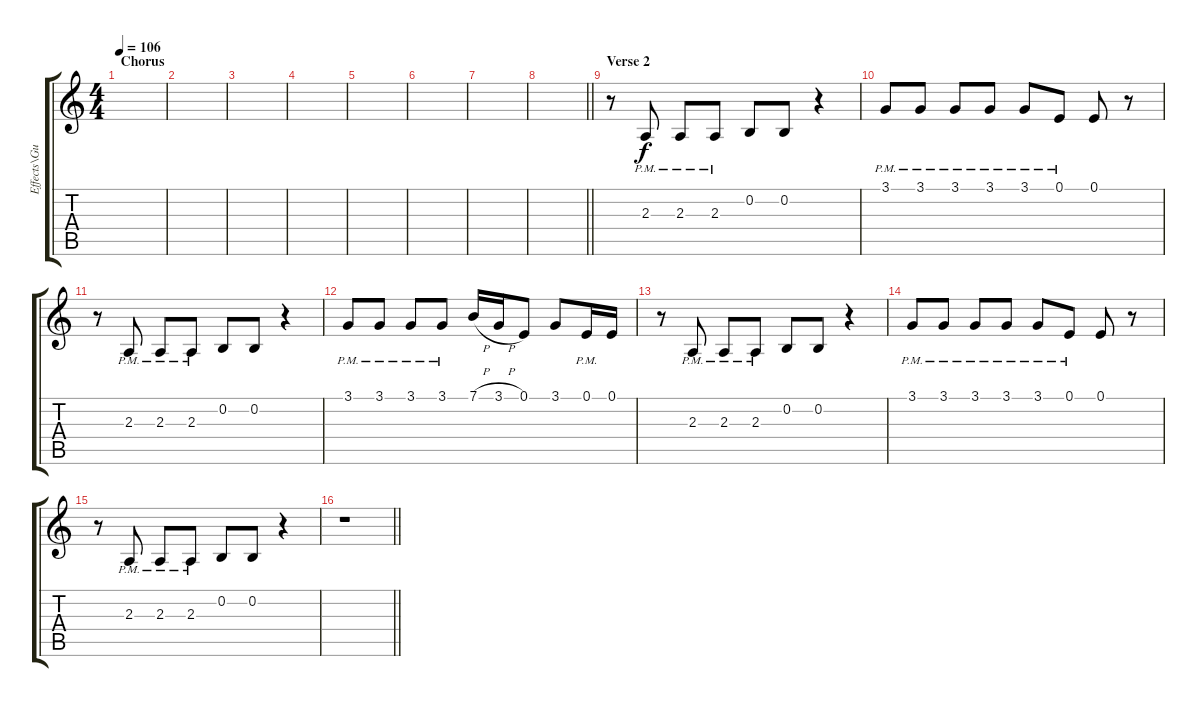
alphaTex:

\track ("Effects\\Guitar" "Effects\\Gu") {instrument pad3polysynth}
\staff {score tabs}
\tuning (E4 B3 G3 D3 A2 E2) {hide}
\ts (4 4)
\section ("" "Chorus")
\tempo 106
\clef g2
\ks c
|
|
|
|
|
|
|
\barLineRight lightlight
|
\section ("" "Verse 2")
r.8 2.3{pm}.8 2.3{pm}.8 2.3{pm}.8 0.2.8 0.2.8 r.4 |
3.1{pm}.8 3.1{pm}.8 3.1{pm}.8 3.1{pm}.8 3.1{pm}.8 0.1{pm}.8 0.1.8 r.8 |
r.8 2.3{pm}.8 2.3{pm}.8 2.3{pm}.8 0.2.8 0.2.8 r.4 |
3.1{pm}.8 3.1{pm}.8 3.1{pm}.8 3.1{pm}.8 7.1{h}.16 3.1{h}.16 0.1.8 3.1.8 0.1{pm}.16 0.1.16 |
r.8 2.3{pm}.8 2.3{pm}.8 2.3{pm}.8 0.2.8 0.2.8 r.4 |
3.1{pm}.8 3.1{pm}.8 3.1{pm}.8 3.1{pm}.8 3.1{pm}.8 0.1{pm}.8 0.1.8 r.8 |
r.8 2.3{pm}.8 2.3{pm}.8 2.3{pm}.8 0.2.8 0.2.8 r.4 |
\barLineRight lightlight
r.1
